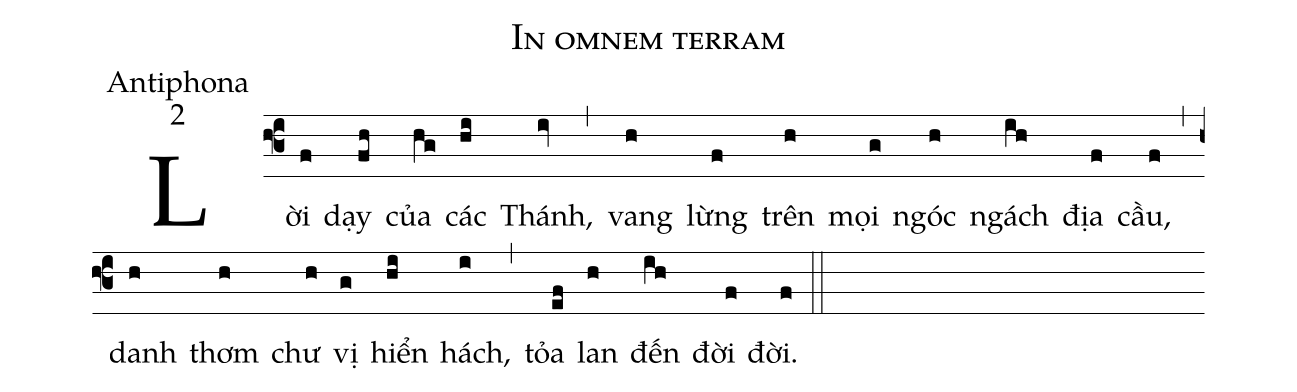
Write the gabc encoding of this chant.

name:In omnem terram;
office-part:Antiphona;
mode:2;
%%
(f3)Lời(f) dạy(fh) của(hg) các(hi) Thánh,(iv) (,) vang(h) lừng(f) trên(h) mọi(g) ngóc(h) ngách(ih) địa(f) cầu,(f) (,) danh(h) thơm(h) chư(h) vị(g) hiển(hi) hách,(i) (,) tỏa(ef) lan(h) đến(ih) đời(f) đời.(f) (::)
